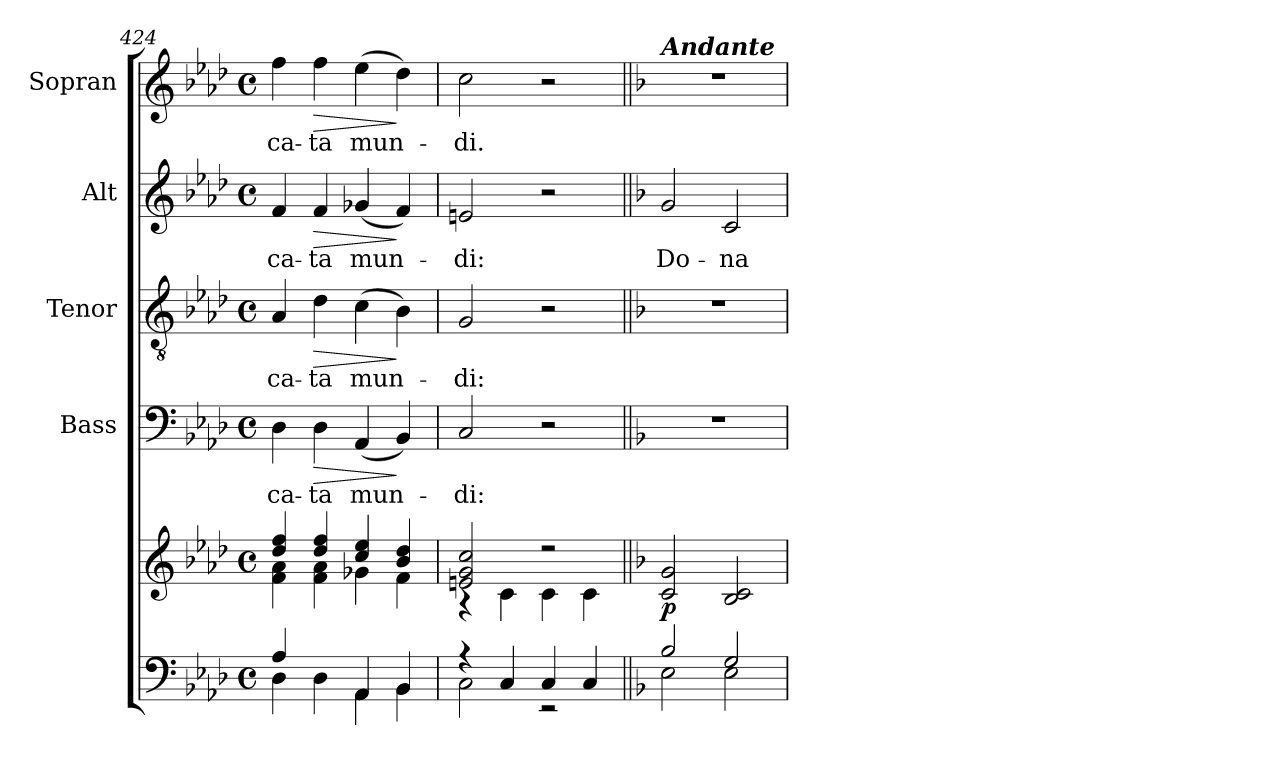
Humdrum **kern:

**kern	**kern	**dynam	**kern	**text	**dynam	**kern	**text	**dynam	**kern	**text	**dynam	**kern	**text	**dynam
*part5	*part5	*part5	*part4	*part4	*part4	*part3	*part3	*part3	*part2	*part2	*part2	*part1	*part1	*part1
*staff6	*staff5	*staff5/6	*staff4	*staff4	*staff4	*staff3	*staff3	*staff3	*staff2	*staff2	*staff2	*staff1	*staff1	*staff1
*	*	*	*I"Bass	*	*	*I"Tenor	*	*	*I"Alt	*	*	*I"Sopran	*	*
*	*	*	*I'B.	*	*	*I'T.	*	*	*I'A.	*	*	*I'S.	*	*
!!LO:PB:g=z
*clefF4	*clefG2	*	*clefF4	*	*	*clefGv2	*	*	*clefG2	*	*	*clefG2	*	*
*k[b-e-a-d-]	*k[b-e-a-d-]	*	*k[b-e-a-d-]	*	*	*k[b-e-a-d-]	*	*	*k[b-e-a-d-]	*	*	*k[b-e-a-d-]	*	*
*A-:	*A-:	*	*A-:	*	*	*A-:	*	*	*A-:	*	*	*A-:	*	*
*M4/4	*M4/4	*	*M4/4	*	*	*M4/4	*	*	*M4/4	*	*	*M4/4	*	*
*met(c)	*met(c)	*	*met(c)	*	*	*met(c)	*	*	*met(c)	*	*	*met(c)	*	*
=424	=424	=424	=424	=424	=424	=424	=424	=424	=424	=424	=424	=424	=424	=424
*^	*^	*	*	*	*	*	*	*	*	*	*	*	*	*
!	!	!	!	!	!	!LO:LY:b	!	!	!LO:LY:b	!	!	!LO:LY:b	!	!	!LO:LY:b	!
4A-/	4D-\	4dd-/ 4ff/	4f\ 4a-\	.	4D-\	-ca-	.	4A-/	-ca-	.	4f/	-ca-	.	4ff\	-ca-	.
!	!	!	!	!	!	!LO:LY:b	!LO:HP:b	!	!LO:LY:b	!LO:HP:b	!	!LO:LY:b	!LO:HP:b	!	!LO:LY:b	!LO:HP:b
4ryy	4D-\	4dd-/ 4ff/	4f\ 4a-\	.	4D-\	-ta	>	4d-\	-ta	>	4f/	-ta	>	4ff\	-ta	>
!	!	!	!	!	!	!LO:LY:b	!	!	!LO:LY:b	!	!	!LO:LY:b	!	!	!LO:LY:b	!
4AA-/	4AA-\	4cc/ 4ee-/	4g-X\	.	(<4AA-/	mun-	.	(>4c\	mun-	.	(<4g-X/	mun-	.	(>4ee-\	mun-	.
4BB-/	4BB-\	4b-/ 4dd-/	4f\	.	4BB-/)	.	]	4B-\)	.	]	4f/)	.	]	4dd-\)	.	]
=425	=425	=425	=425	=425	=425	=425	=425	=425	=425	=425	=425	=425	=425	=425	=425	=425
!	!	!	!	!	!	!LO:LY:b	!	!	!LO:LY:b	!	!	!LO:LY:b	!	!	!LO:LY:b	!
4rA	2C\	2en/ 2g/ 2cc/	4rA	.	2C/	-di:	.	2G/	-di:	.	2en/	-di:	.	2cc\	-di.	.
4C/	.	.	4c\	.	.	.	.	.	.	.	.	.	.	.	.	.
4C/	2rEE	2r	4c\	.	2r	.	.	2r	.	.	2r	.	.	2r	.	.
4C/	.	.	4c\	.	.	.	.	.	.	.	.	.	.	.	.	.
*	*	*v	*v	*	*	*	*	*	*	*	*	*	*	*	*	*
=426||	=426||	=426||	=426||	=426||	=426||	=426||	=426||	=426||	=426||	=426||	=426||	=426||	=426||	=426||	=426||
*k[b-]	*	*k[b-]	*	*k[b-]	*	*	*k[b-]	*	*	*k[b-]	*	*	*k[b-]	*	*
*F:	*	*F:	*	*F:	*	*	*F:	*	*	*F:	*	*	*F:	*	*
*	*	*^	*	*	*	*	*	*	*	*	*	*	*	*	*
!	!	!	!	!	!	!	!	!	!	!	!	!	!	!LO:TX:a:Bi:t=Andante	!	!
!	!	!	!	!LO:DY:b	!	!	!	!	!	!	!	!LO:LY:b	!	!	!	!
*	*	*v	*v	*	*	*	*	*	*	*	*	*	*	*	*	*
2B-/	2E\	2c/ 2g/	p	1r	.	.	1r	.	.	2g/	Do-	.	1r	.	.
!	!	!	!	!	!	!	!	!	!	!	!LO:LY:b	!	!	!	!
2G/	2E\	2B-/ 2c/	.	.	.	.	.	.	.	2c/	-na	.	.	.	.
*v	*v	*	*	*	*	*	*	*	*	*	*	*	*	*	*
=	=	=	=	=	=	=	=	=	=	=	=	=	=	=
*-	*-	*-	*-	*-	*-	*-	*-	*-	*-	*-	*-	*-	*-	*-
